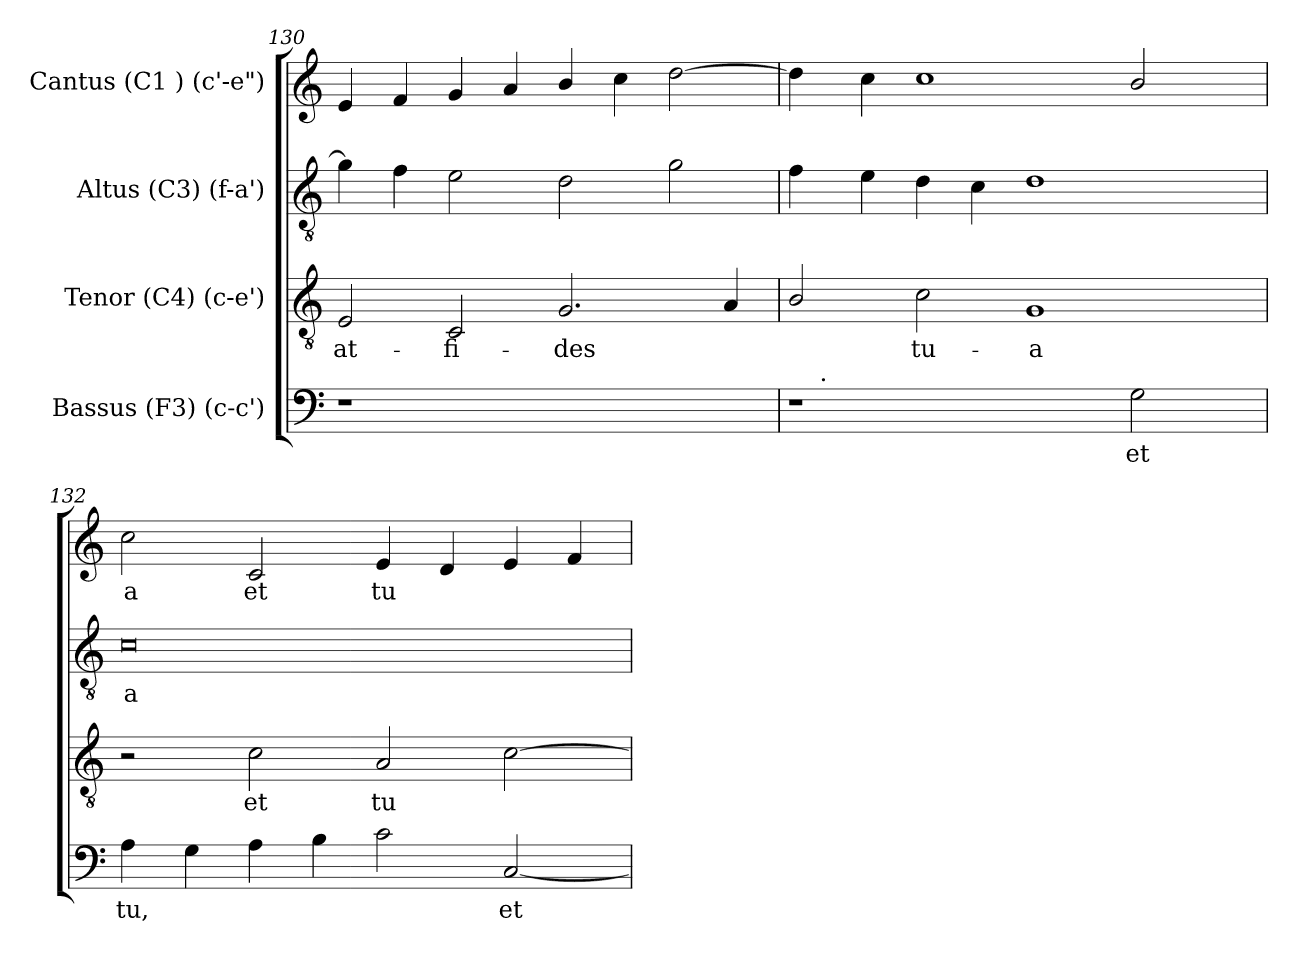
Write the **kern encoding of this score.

**kern	**text	**kern	**text	**kern	**text	**kern	**text
*part4	*part4	*part3	*part3	*part2	*part2	*part1	*part1
*staff4	*staff4	*staff3	*staff3	*staff2	*staff2	*staff1	*staff1
*I"Bassus (F3)  (c-c')	*	*I"Tenor (C4)  (c-e')	*	*I"Altus (C3)  (f-a')	*	*I"Cantus (C1 )  (c'-e")	*
*clefF4	*	*clefGv2	*	*clefGv2	*	*clefG2	*
*k[]	*	*k[]	*	*k[]	*	*k[]	*
*C:	*	*C:	*	*C:	*	*C:	*
=130	=130	=130	=130	=130	=130	=130	=130
!	!	!	!LO:LY:b:cj	!	!LO:LY:b:cj	!	!LO:LY:b:cj
1r	.	2E/	-at-	4g\]	--	4e/	--
!	!	!	!	!	!LO:LY:b:cj	!	!LO:LY:b:cj
.	.	.	.	4f\	--	4f/	--
!	!	!	!LO:LY:b:cj	!	!LO:LY:b:cj	!	!LO:LY:b:cj
.	.	2C/	-fi-	2e\	--	4g/	--
!	!	!	!	!	!	!	!LO:LY:b:cj
.	.	.	.	.	.	4a/	--
!	!	!	!LO:LY:b:cj	!	!LO:LY:b:cj	!	!LO:LY:b:cj
1ryy	.	2.G/	-des	2d\	--	4b/	--
!	!	!	!	!	!	!	!LO:LY:b:cj
.	.	.	.	.	.	4cc\	--
!	!	!	!	!	!LO:LY:b:cj	!	!LO:LY:b:cj
.	.	.	.	2g\	--	[>2dd\	--
!	!	!	!LO:LY:b:cj	!	!	!	!
.	.	4A/	.	.	.	.	.
=131	=131	=131	=131	=131	=131	=131	=131
!	!	!	!LO:LY:b:cj	!	!LO:LY:b:cj	!	!LO:LY:b:cj
*^	*	*	*	*	*	*	*
1r	16.ryy	.	2B/	.	4f\	--	4dd\]	--
!	!LO:TX:a:t=.	!	!	!	!	!	!	!
.	1ryy	.	.	.	.	.	.	.
!	!	!	!	!	!	!LO:LY:b:cj	!	!LO:LY:b:cj
.	.	.	.	.	4e\	--	4cc\	--
!	!	!	!	!LO:LY:b:cj	!	!LO:LY:b:cj	!	!LO:LY:b:cj
.	.	.	2c\	tu-	4d\	--	1cc	--
!	!	!	!	!	!	!LO:LY:b:cj	!	!
.	.	.	.	.	4c\	--	.	.
!	!	!	!	!LO:LY:b:cj	!	!LO:LY:b:cj	!	!
2ryy	.	.	1G	-a	1d	--	.	.
.	2ryy	.	.	.	.	.	.	.
!	!	!LO:LY:b:cj	!	!	!	!	!	!LO:LY:b:cj
2G\	.	et	.	.	.	.	2b/	--
.	4ryy	.	.	.	.	.	.	.
.	8ryy	.	.	.	.	.	.	.
.	32ryy	.	.	.	.	.	.	.
=132	=132	=132	=132	=132	=132	=132	=132	=132
!	!	!LO:LY:b:cj	!	!	!	!LO:LY:b:cj	!	!LO:LY:b:cj
*v	*v	*	*	*	*	*	*	*
4A\	tu,	2r	.	0c	-a	2cc\	-a
!	!LO:LY:b:cj	!	!	!	!	!	!
4G\	.	.	.	.	.	.	.
!	!LO:LY:b:cj	!	!LO:LY:b:cj	!	!	!	!LO:LY:b:cj
4A\	.	2c\	et	.	.	2c/	et
!	!LO:LY:b:cj	!	!	!	!	!	!
4B\	.	.	.	.	.	.	.
!	!LO:LY:b:cj	!	!LO:LY:b:cj	!	!	!	!LO:LY:b:cj
2c\	.	2A/	tu	.	.	4e/	tu
!	!	!	!	!	!	!	!LO:LY:b:cj
.	.	.	.	.	.	4d/	.
!	!LO:LY:b:cj	!	!LO:LY:b:cj	!	!	!	!LO:LY:b:cj
[<2C/	et	[<2c\	.	.	.	4e/	.
!	!	!	!	!	!	!	!LO:LY:b:cj
.	.	.	.	.	.	4f/	.
=	=	=	=	=	=	=	=
*-	*-	*-	*-	*-	*-	*-	*-
